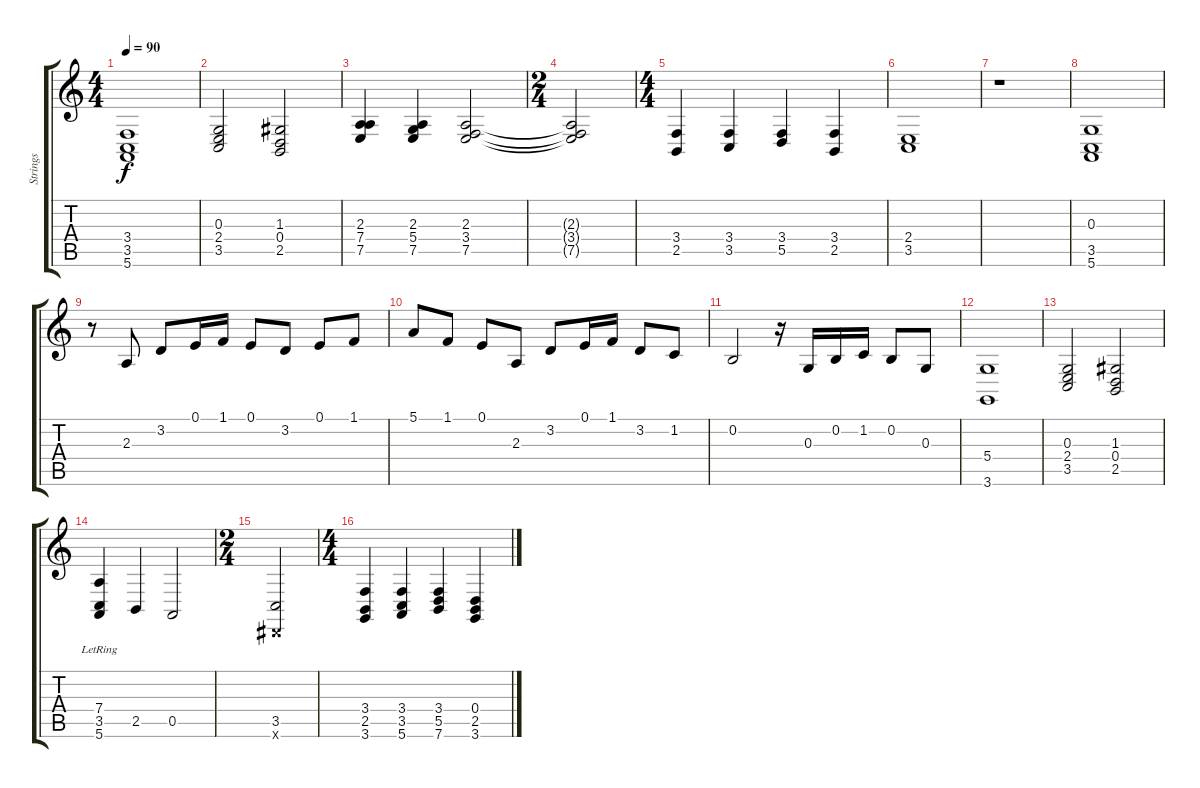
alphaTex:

\track ("Strings" "Strings") {instrument stringensemble2}
\staff {score tabs}
\tuning (E4 B3 G3 D3 A2 E2) {hide}
\ts (4 4)
\tempo 90
\clef g2
\ks c
(3.4 3.5 5.6).1{dy f} |
(0.3 2.4 3.5).2 (1.3 0.4 2.5).2 |
(2.3 7.4 7.5).4 (2.3 5.4 7.5).4 (2.3 3.4 7.5).2 |
\ts (2 4)
(2.3{t} 3.4{t} 7.5{t}).2 |
\ts (4 4)
(3.4 2.5).4 (3.4 3.5).4 (3.4 5.5).4 (3.4 2.5).4 |
(2.4 3.5).1 |
r.1 |
(0.3 3.5 5.6).1 |
r.8 2.3.8 3.2.8 0.1.16 1.1.16 0.1.8 3.2.8 0.1.8 1.1.8 |
5.1.8 1.1.8 0.1.8 2.3.8 3.2.8 0.1.16 1.1.16 3.2.8 1.2.8 |
0.2.2 r.16 0.3.16 0.2.16 1.2.16 0.2.8 0.3.8 |
(5.4 3.6).1 |
(0.3 2.4 3.5).2 (1.3 0.4 2.5).2 |
(7.4 3.5 5.6{lr}).4 2.5.4 0.5.2 |
\ts (2 4)
(3.5 -1.6{x}).2 |
\ts (4 4)
(3.4 2.5 3.6).4 (3.4 3.5 5.6).4 (3.4 5.5 7.6).4 (0.4 2.5 3.6).4
